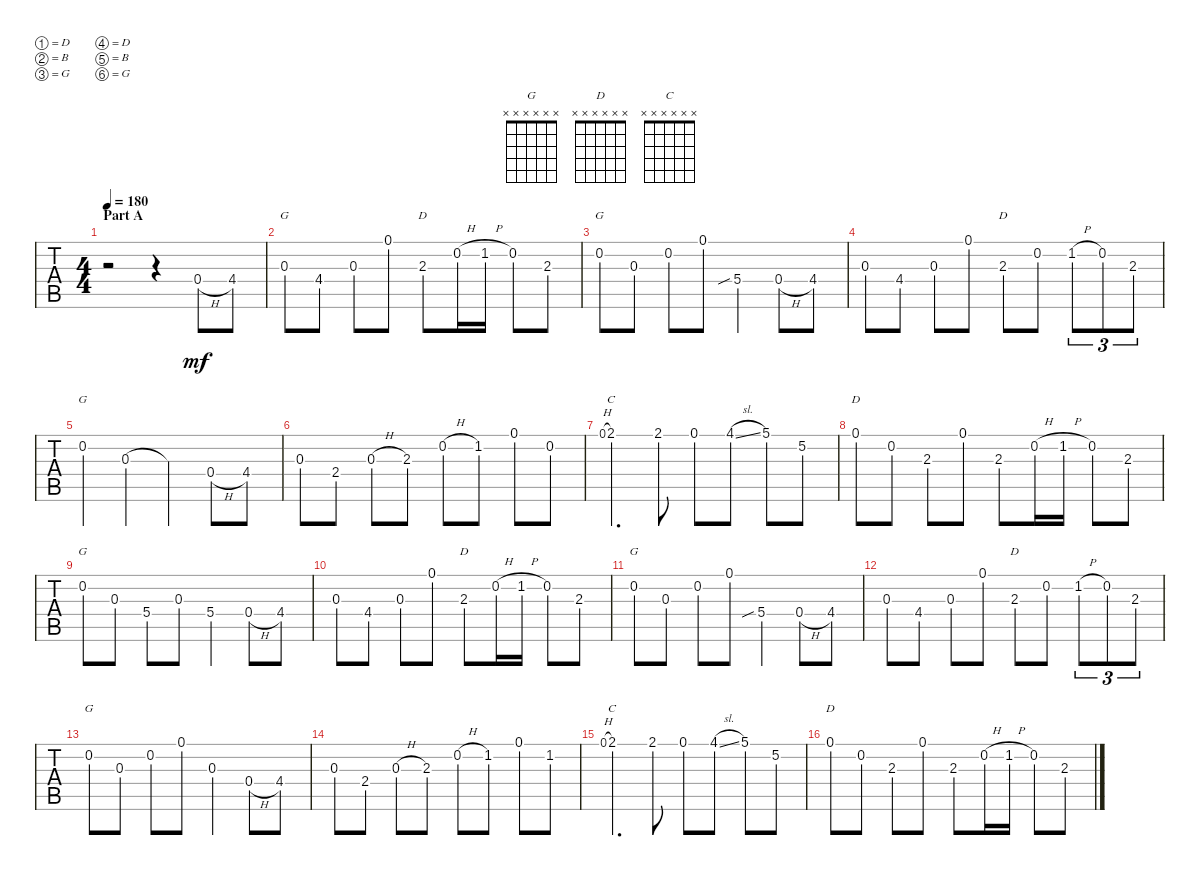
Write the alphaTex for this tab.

\defaultSystemsLayout 4
\bracketExtendMode groupsimilarinstruments
\singleTrackTrackNamePolicy hidden
\multiTrackTrackNamePolicy hidden
\otherSystemsTrackNameOrientation horizontal
\track ("Dobro" "Dobro") {instrument acousticguitarsteel}
\staff {tabs}
\tuning (D4 B3 G3 D3 B2 G2)
\chord ("G" x x x x x x)
\chord ("D" x x x x x x)
\chord ("C" x x x x x x)
\ts (4 4)
\section ("" "Part A")
\tempo 180
\clef g2
\ks g
r.2{dy mf instrument acousticguitarsteel} r.4 0.4{h}.8 4.4.8 |
0.3.8{ch "G"} 4.4.8 0.3.8 0.1.8 2.3.8{ch "D"} 0.2{h}.16 1.2{h}.16 0.2.8 2.3.8 |
0.2.8{ch "G"} 0.3.8 0.2.8 0.1.8 5.4{sib}.4 0.4{h}.8 4.4.8 |
0.3.8 4.4.8 0.3.8 0.1.8 2.3.8{ch "D"} 0.2.8 1.2{h}.8{tu (3 2)} 0.2.8{tu (3 2)} 2.3.8{tu (3 2)} |
0.2.4{ch "G"} 0.3.4 0.3{t}.4 0.4{h}.8 4.4.8 |
0.3.8 2.4.8 0.3{h}.8 2.3.8 0.2{h}.8 1.2.8 0.1.8 0.2.8 |
0.1{h}.8{gr} 2.1.4{d ch "C"} 2.1.8 0.1.8 4.1{sl}.8 5.1.8 5.2.8 |
0.1.8{ch "D"} 0.2.8 2.3.8 0.1.8 2.3.8 0.2{h}.16 1.2{h}.16 0.2.8 2.3.8 |
0.2.8{ch "G"} 0.3.8 5.4.8 0.3.8 5.4.4 0.4{h}.8 4.4.8 |
0.3.8 4.4.8 0.3.8 0.1.8 2.3.8{ch "D"} 0.2{h}.16 1.2{h}.16 0.2.8 2.3.8 |
0.2.8{ch "G"} 0.3.8 0.2.8 0.1.8 5.4{sib}.4 0.4{h}.8 4.4.8 |
0.3.8 4.4.8 0.3.8 0.1.8 2.3.8{ch "D"} 0.2.8 1.2{h}.8{tu (3 2)} 0.2.8{tu (3 2)} 2.3.8{tu (3 2)} |
0.2.8{ch "G"} 0.3.8 0.2.8 0.1.8 0.3.4 0.4{h}.8 4.4.8 |
0.3.8 2.4.8 0.3{h}.8 2.3.8 0.2{h}.8 1.2.8 0.1.8 1.2.8 |
0.1{h}.8{gr} 2.1.4{d ch "C"} 2.1.8 0.1.8 4.1{sl}.8 5.1.8 5.2.8 |
0.1.8{ch "D"} 0.2.8 2.3.8 0.1.8 2.3.8 0.2{h}.16 1.2{h}.16 0.2.8 2.3.8
